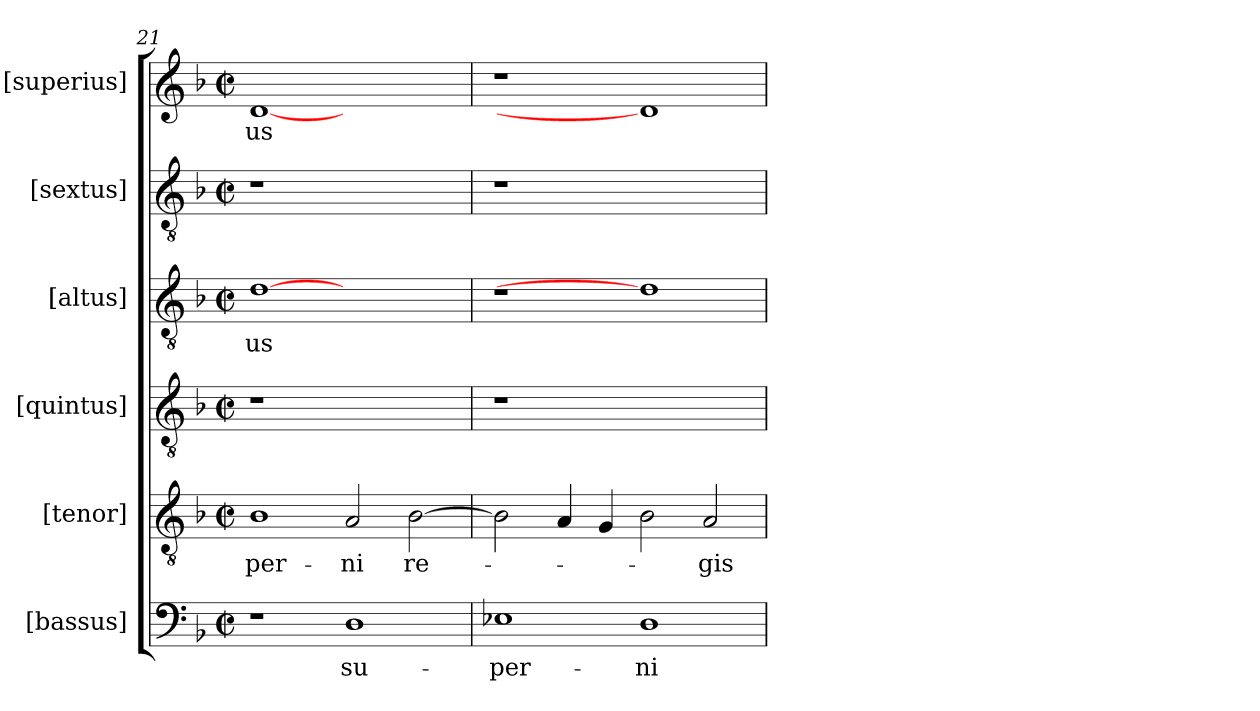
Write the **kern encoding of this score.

**kern	**text	**kern	**text	**kern	**kern	**text	**kern	**kern	**text
*part6	*part6	*part5	*part5	*part4	*part3	*part3	*part2	*part1	*part1
*staff6	*staff6	*staff5	*staff5	*staff4	*staff3	*staff3	*staff2	*staff1	*staff1
*I"[bassus]	*	*I"[tenor]	*	*I"[quintus]	*I"[altus]	*	*I"[sextus]	*I"[superius]	*
*I'[bassus]	*	*I'[tenor]	*	*I'[quintus]	*I'[altus]	*	*I'[sextus]	*I'[superius]	*
*clefF4	*	*clefGv2	*	*clefGv2	*clefGv2	*	*clefGv2	*clefG2	*
*k[b-]	*	*k[b-]	*	*k[b-]	*k[b-]	*	*k[b-]	*k[b-]	*
*F:	*	*F:	*	*F:	*F:	*	*F:	*F:	*
*M2/2	*	*M2/2	*	*M2/2	*M2/2	*	*M2/2	*M2/2	*
*met(c|)	*	*met(c|)	*	*met(c|)	*met(c|)	*	*met(c|)	*met(c|)	*
=21	=21	=21	=21	=21	=21	=21	=21	=21	=21
!	!	!	!LO:LY:b:cj	!	!	!LO:LY:b:cj	!	!	!LO:LY:b:cj
1r	.	1B-	-per-	1r	[1d	-us	1r	[1d	-us
!	!LO:LY:b:cj	!	!LO:LY:b:cj	!	!	!	!	!	!
1D	su-	2A/	-ni	1ryy	1ryy	.	1ryy	1ryy	.
!	!	!	!LO:LY:b:cj	!	!	!	!	!	!
.	.	[>2B-\	re-	.	.	.	.	.	.
=22	=22	=22	=22	=22	=22	=22	=22	=22	=22
!	!LO:LY:b:cj	!	!	!	!	!	!	!	!
1E-X	-per-	2B-\]	.	1r	1r	.	1r	1r	.
.	.	4A/	.	.	.	.	.	.	.
.	.	4G/	.	.	.	.	.	.	.
!	!LO:LY:b:cj	!	!	!	!	!	!	!	!
1D	-ni	2B-\	.	1ryy	1d]	.	1ryy	1d]	.
!	!	!	!LO:LY:b:cj	!	!	!	!	!	!
.	.	2A/	-gis	.	.	.	.	.	.
=	=	=	=	=	=	=	=	=	=
*-	*-	*-	*-	*-	*-	*-	*-	*-	*-
